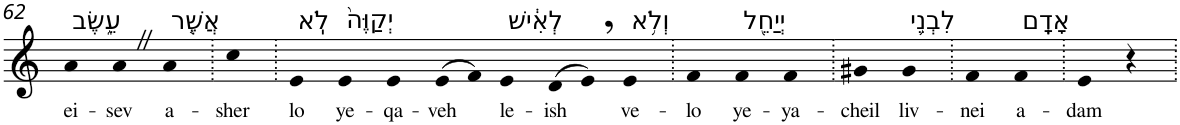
**kern	**text
*part1	*part1
*staff1	*staff1
*I"Piano	*
*I'Pno	*
!!LO:PB:g=z
*clefG2	*
*k[]	*
=62	=62
!LO:TX:a:t=עֵ֑שֶׂב	!
!	!LO:LY:b
4a	ei-
!	!LO:LY:b
4aZ	-sev
!LO:TX:a:t=אֲשֶׁ֤ר	!
!	!LO:LY:b
4a	a-
=63.	=63.
!	!LO:LY:b
4cc	-sher
=64.	=64.
!LO:TX:a:t=לֹֽא	!
!	!LO:LY:b
4e	lo
!LO:TX:a:t=יְקַוֶּה֙	!
!	!LO:LY:b
4e	ye-
!	!LO:LY:b
4e	-qa-
!	!LO:LY:b
(>8e	-veh
8f)	.
!LO:TX:a:t=לְאִ֔ישׁ	!
!	!LO:LY:b
4e	le-
!	!LO:LY:b
(>8d	-ish
8e,)	.
!LO:TX:a:t=וְלֹ֥א	!
!	!LO:LY:b
4e	ve-
=65.	=65.
!	!LO:LY:b
4f	-lo
!LO:TX:a:t=יְיַחֵ֖ל	!
!	!LO:LY:b
4f	ye-
!	!LO:LY:b
4f	-ya-
=66.	=66.
!	!LO:LY:b
4g#X	-cheil
!LO:TX:a:t=לִבְנֵ֥י	!
!	!LO:LY:b
4g#	liv-
=67.	=67.
!	!LO:LY:b
4f	-nei
!LO:TX:a:t=אָדָֽם	!
!	!LO:LY:b
4f	a-
=68.	=68.
!	!LO:LY:b
4e	-dam
4r	.
=.	=.
*-	*-
